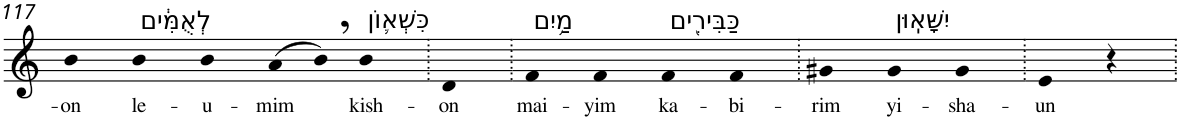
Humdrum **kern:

**kern	**text
*part1	*part1
*staff1	*staff1
*I"Piano	*
*I'Pno	*
!!LO:PB:g=z
*clefG2	*
*k[]	*
=117	=117
!	!LO:LY:b
4b	-on
!LO:TX:a:t=לְאֻמִּ֔ים	!
!	!LO:LY:b
4b	le-
!	!LO:LY:b
4b	-u-
!	!LO:LY:b
(8a	-mim
8b,)	.
!LO:TX:a:t=כִּשְׁא֛וֹן	!
!	!LO:LY:b
4b	kish-
=118.	=118.
!	!LO:LY:b
4d	-on
=119.	=119.
!LO:TX:a:t=מַ֥יִם	!
!	!LO:LY:b
4f	mai-
!	!LO:LY:b
4f	-yim
!LO:TX:a:t=כַּבִּירִ֖ים	!
!	!LO:LY:b
4f	ka-
!	!LO:LY:b
4f	-bi-
=120.	=120.
!	!LO:LY:b
4g#X	-rim
!LO:TX:a:t=יִשָּׁאֽוּן	!
!	!LO:LY:b
4g#	yi-
!	!LO:LY:b
4g#	-sha-
=121.	=121.
!	!LO:LY:b
4e	-un
4r	.
=.	=.
*-	*-
